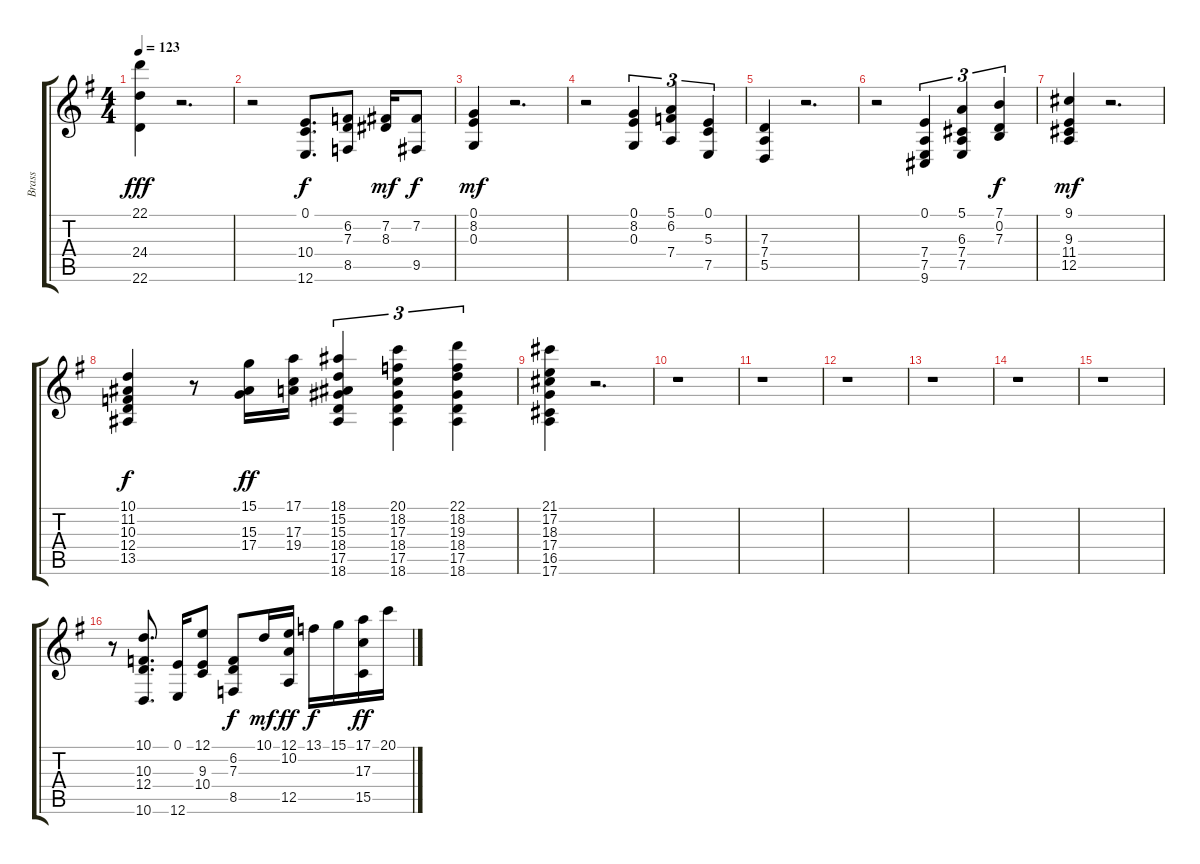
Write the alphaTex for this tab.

\track ("Brass" "Brass") {instrument brasssection}
\staff {score tabs}
\tuning (E4 B3 G3 D3 A2 E2) {hide}
\ts (4 4)
\tempo 123
\clef g2
\ks g
(22.1 24.4 22.6).4{dy fff} r.2{d} |
r.2 (0.1 10.4 12.6).8{d dy f} (6.2 7.3 8.5).8 (7.2 8.3).16{dy mf} (7.2 9.5).8{dy f} |
(0.1 8.2 0.3).4{dy mf} r.2{d} |
r.2 (0.1 8.2 0.3).4{tu (3 2)} (5.1 6.2 7.4).4{tu (3 2)} (0.1 5.3 7.5).4{tu (3 2)} |
(7.3 7.4 5.5).4 r.2{d} |
r.2 (0.1 7.4 7.5 9.6).4{tu (3 2)} (5.1 6.3 7.4 7.5).4{tu (3 2)} (7.1 0.2 7.3).4{tu (3 2) dy f} |
(9.1 9.3 11.4 12.5).4{dy mf} r.2{d} |
(10.1 11.2 10.3 12.4 13.5).4{dy f} r.8 (15.1 15.3 17.4).16{dy ff} (17.1 17.3 19.4).16 (18.1 15.2 15.3 18.4 17.5 18.6).4{tu (3 2)} (20.1 18.2 17.3 18.4 17.5 18.6).4{tu (3 2)} (22.1 18.2 19.3 18.4 17.5 18.6).4{tu (3 2)} |
(21.1 17.2 18.3 17.4 16.5 17.6).4 r.2{d} |
r.1 |
r.1 |
r.1 |
r.1 |
r.1 |
r.1 |
r.8 (10.1 10.3 12.4 10.6).8{d} (0.1 12.6).16 (12.1 9.3 10.4).8 (6.2 7.3 8.5).8{dy f} 10.1.16{dy mf} (12.1 10.2 12.5).16{dy ff} 13.1.16{dy f} 15.1.16 (17.1 17.3 15.5).16{dy ff} 20.1.16
